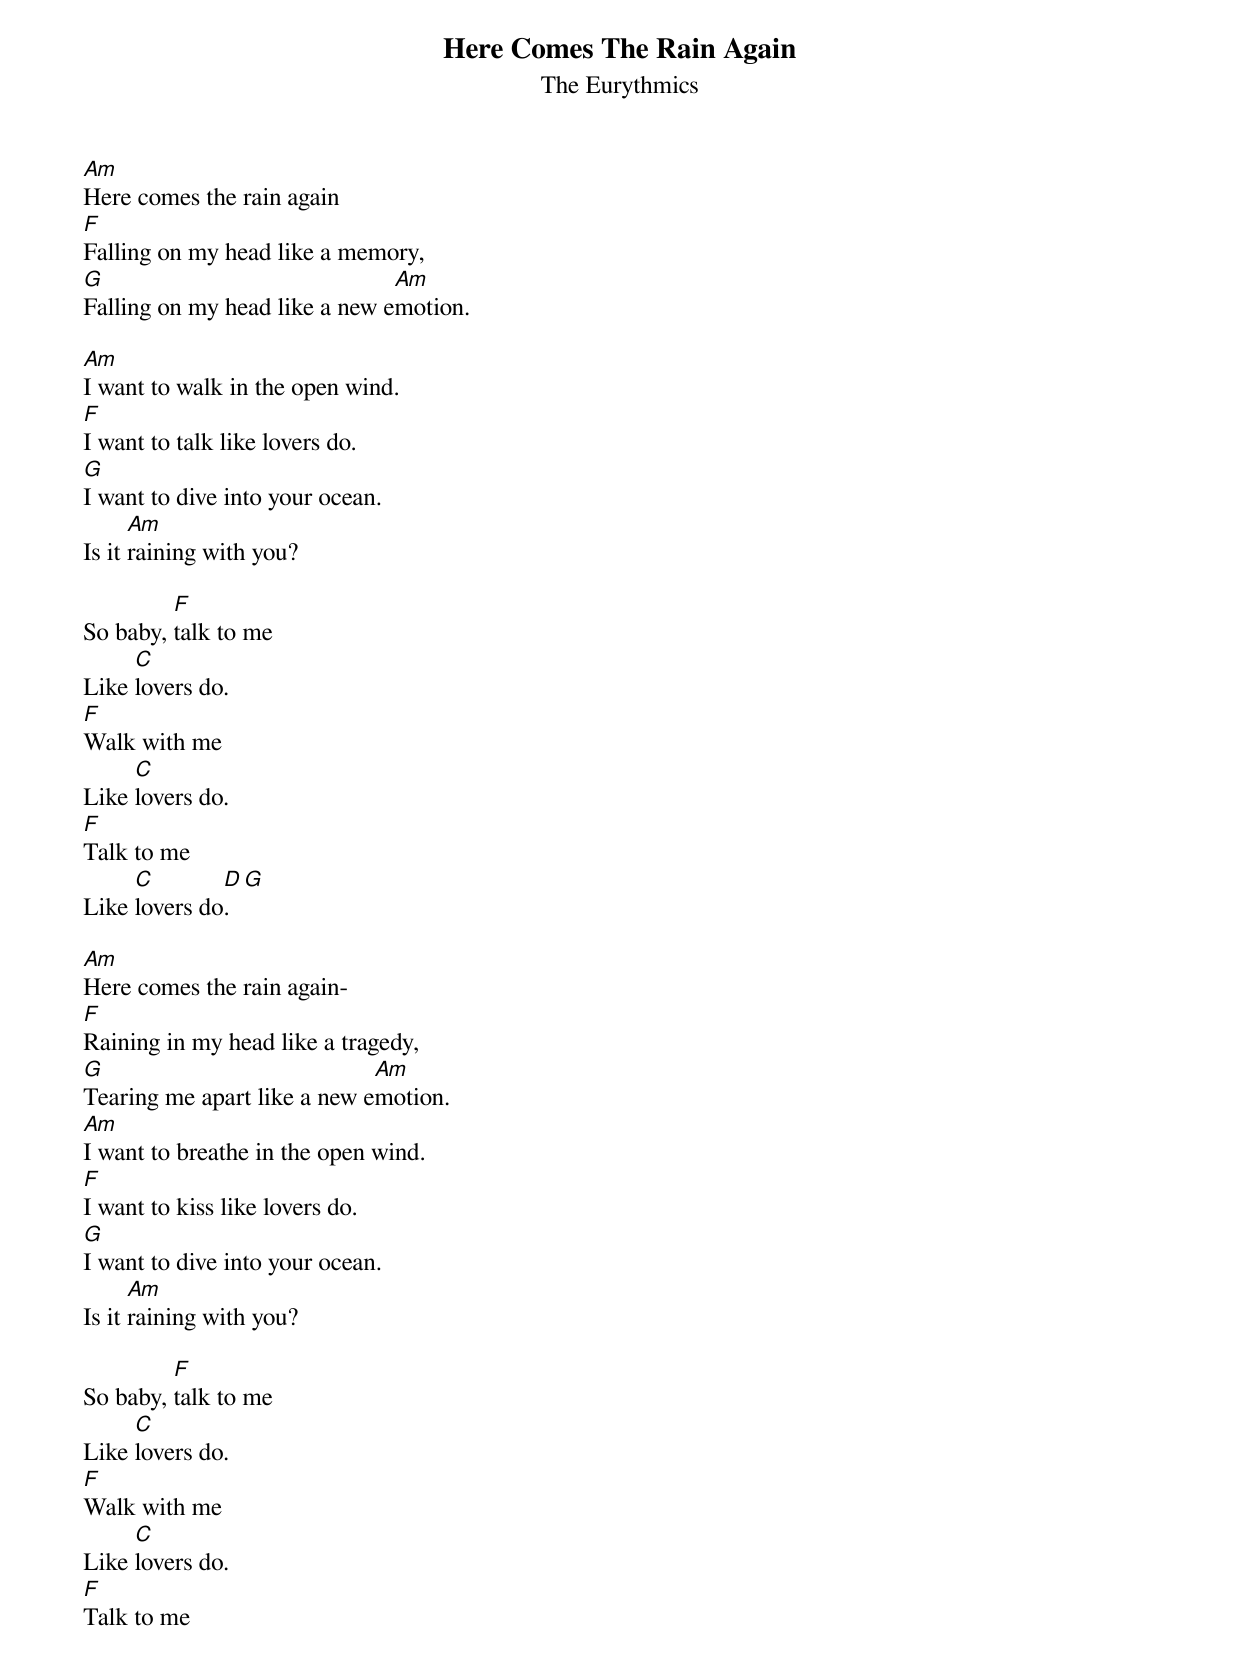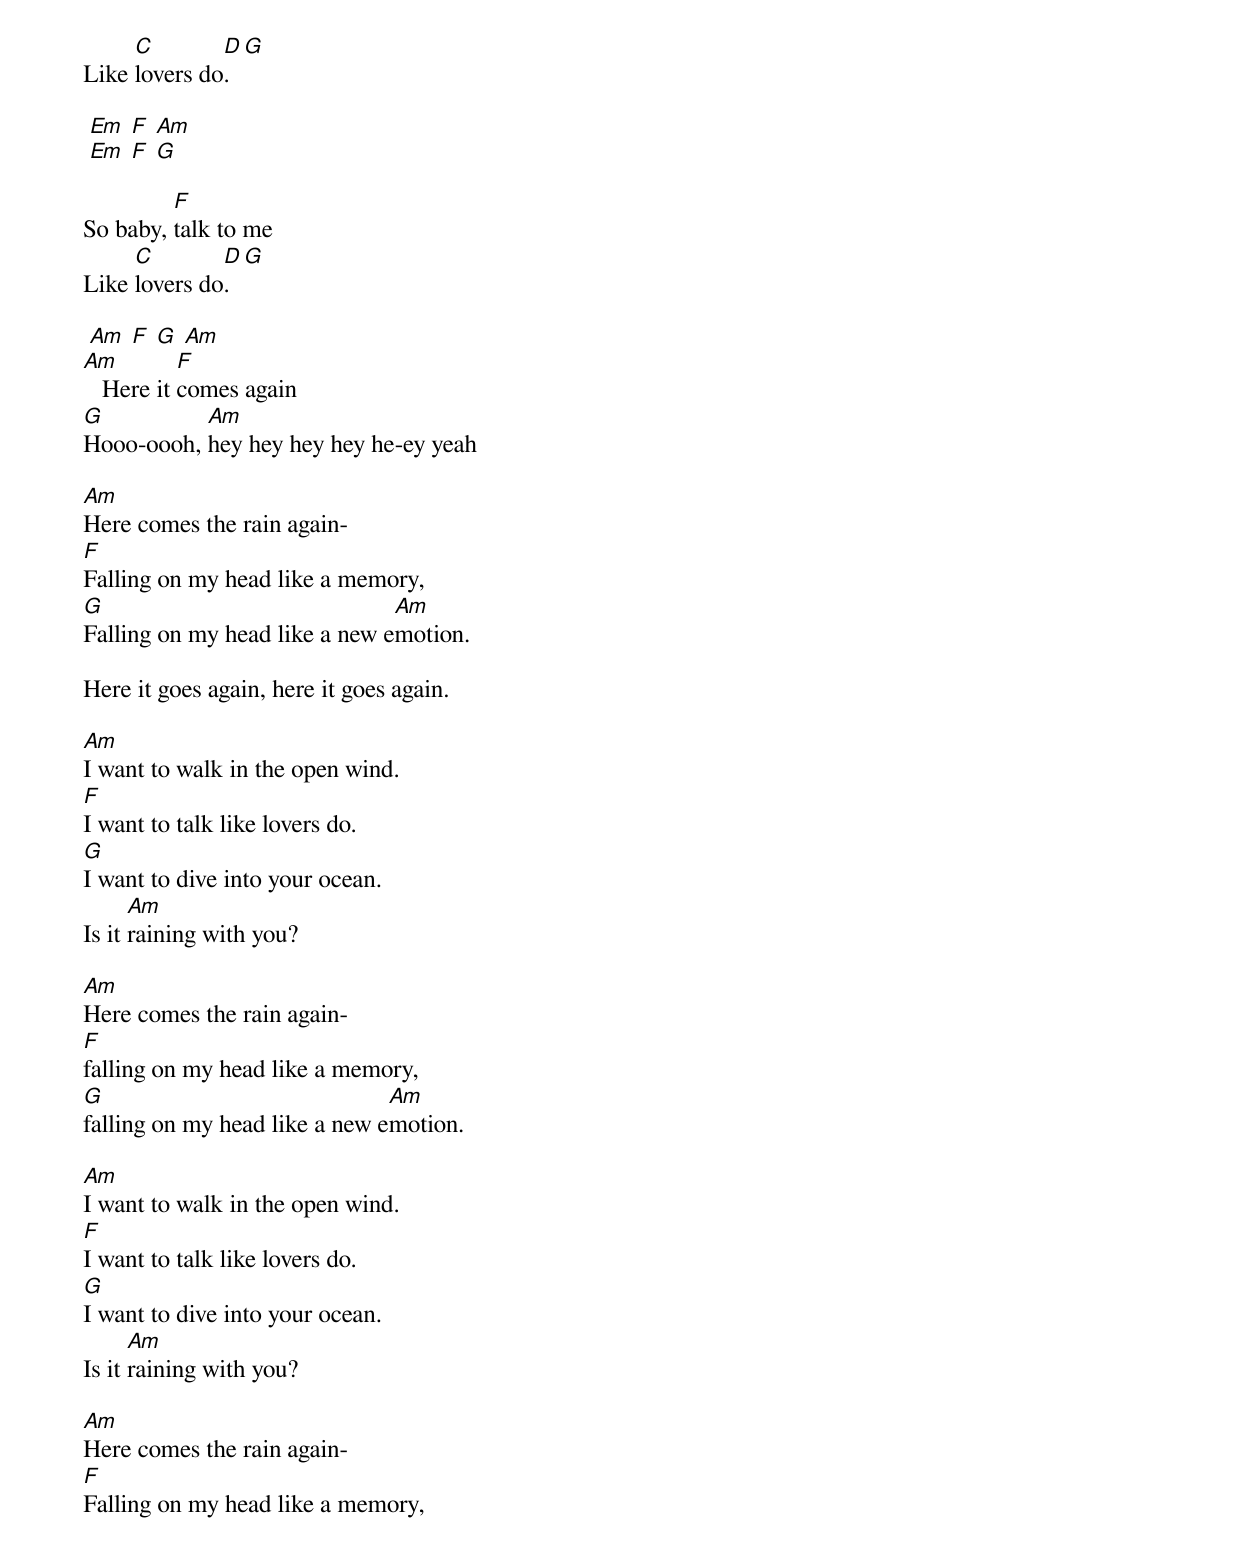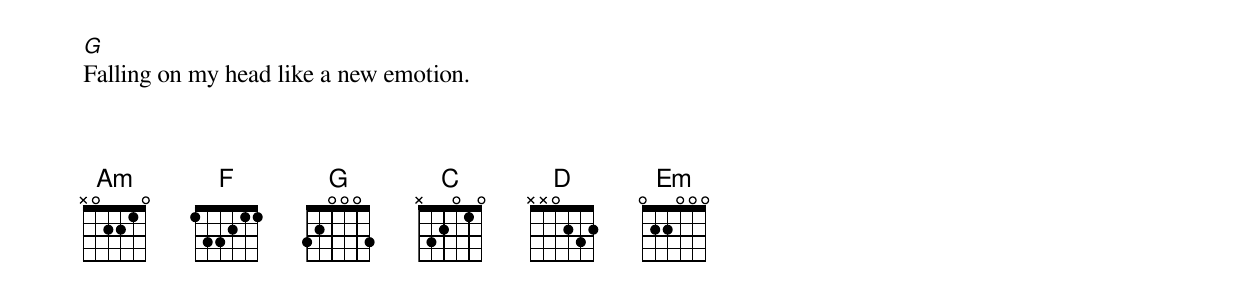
{title: Here Comes The Rain Again}
{subtitle: The Eurythmics}

[Am]Here comes the rain again
[F]Falling on my head like a memory,
[G]Falling on my head like a new e[Am]motion.

[Am]I want to walk in the open wind.
[F]I want to talk like lovers do.
[G]I want to dive into your ocean.
Is it [Am]raining with you?

So baby, [F]talk to me
Like [C]lovers do.
[F]Walk with me
Like [C]lovers do.
[F]Talk to me
Like [C]lovers do[D]. [G]

[Am]Here comes the rain again-
[F]Raining in my head like a tragedy,
[G]Tearing me apart like a new e[Am]motion.
[Am]I want to breathe in the open wind.
[F]I want to kiss like lovers do.
[G]I want to dive into your ocean.
Is it [Am]raining with you?

So baby, [F]talk to me
Like [C]lovers do.
[F]Walk with me
Like [C]lovers do.
[F]Talk to me
Like [C]lovers do[D]. [G]

 [Em] [F] [Am]
 [Em] [F] [G]

So baby, [F]talk to me
Like [C]lovers do[D]. [G]

 [Am] [F] [G] [Am]
[Am]   Here it [F]comes again
[G]Hooo-oooh, [Am]hey hey hey hey he-ey yeah

[Am]Here comes the rain again-
[F]Falling on my head like a memory,
[G]Falling on my head like a new e[Am]motion.

Here it goes again, here it goes again.

[Am]I want to walk in the open wind.
[F]I want to talk like lovers do.
[G]I want to dive into your ocean.
Is it [Am]raining with you?

[Am]Here comes the rain again-
[F]falling on my head like a memory,
[G]falling on my head like a new e[Am]motion.

[Am]I want to walk in the open wind.
[F]I want to talk like lovers do.
[G]I want to dive into your ocean.
Is it [Am]raining with you?

[Am]Here comes the rain again-
[F]Falling on my head like a memory,
[G]Falling on my head like a new emotion.



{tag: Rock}
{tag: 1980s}
